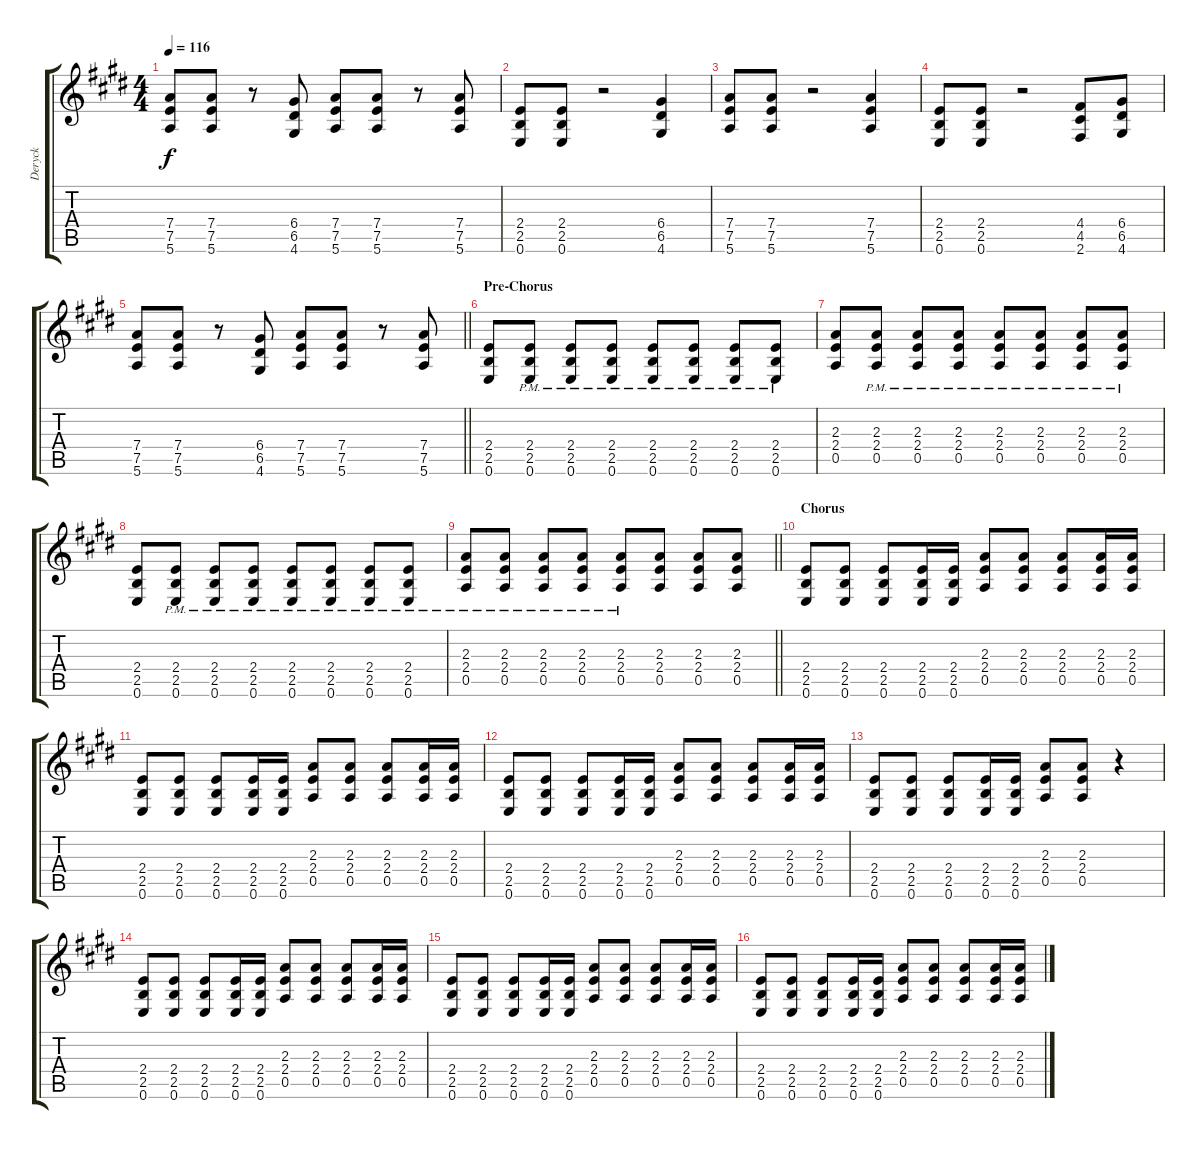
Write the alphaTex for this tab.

\track ("Deryck" "Deryck") {instrument overdrivenguitar}
\staff {score tabs}
\tuning (E4 B3 G3 D3 A2 E2) {hide}
\ts (4 4)
\tempo 116
\clef g2
\ks e
(7.4 7.5 5.6).8{dy f} (7.4 7.5 5.6).8 r.8 (6.4 6.5 4.6).8 (7.4 7.5 5.6).8 (7.4 7.5 5.6).8 r.8 (7.4 7.5 5.6).8 |
(2.4 2.5 0.6).8 (2.4 2.5 0.6).8 r.2 (6.4 6.5 4.6).4 |
(7.4 7.5 5.6).8 (7.4 7.5 5.6).8 r.2 (7.4 7.5 5.6).4 |
(2.4 2.5 0.6).8 (2.4 2.5 0.6).8 r.2 (4.4 4.5 2.6).8 (6.4 6.5 4.6).8 |
\barLineRight lightlight
(7.4 7.5 5.6).8 (7.4 7.5 5.6).8 r.8 (6.4 6.5 4.6).8 (7.4 7.5 5.6).8 (7.4 7.5 5.6).8 r.8 (7.4 7.5 5.6).8 |
\section ("" "Pre-Chorus")
(2.4 2.5 0.6).8 (2.4{pm} 2.5{pm} 0.6{pm}).8 (2.4{pm} 2.5{pm} 0.6{pm}).8 (2.4{pm} 2.5{pm} 0.6{pm}).8 (2.4{pm} 2.5{pm} 0.6{pm}).8 (2.4{pm} 2.5{pm} 0.6{pm}).8 (2.4{pm} 2.5{pm} 0.6{pm}).8 (2.4{pm} 2.5{pm} 0.6{pm}).8 |
(2.3 2.4 0.5).8 (2.3{pm} 2.4{pm} 0.5{pm}).8 (2.3{pm} 2.4{pm} 0.5{pm}).8 (2.3{pm} 2.4{pm} 0.5{pm}).8 (2.3{pm} 2.4{pm} 0.5{pm}).8 (2.3{pm} 2.4{pm} 0.5{pm}).8 (2.3{pm} 2.4{pm} 0.5{pm}).8 (2.3{pm} 2.4{pm} 0.5{pm}).8 |
(2.4 2.5 0.6).8 (2.4{pm} 2.5{pm} 0.6{pm}).8 (2.4{pm} 2.5{pm} 0.6{pm}).8 (2.4{pm} 2.5{pm} 0.6{pm}).8 (2.4{pm} 2.5{pm} 0.6{pm}).8 (2.4{pm} 2.5{pm} 0.6{pm}).8 (2.4{pm} 2.5{pm} 0.6{pm}).8 (2.4{pm} 2.5{pm} 0.6{pm}).8 |
\barLineRight lightlight
(2.3{pm} 2.4{pm} 0.5{pm}).8 (2.3{pm} 2.4{pm} 0.5{pm}).8 (2.3{pm} 2.4{pm} 0.5{pm}).8 (2.3{pm} 2.4{pm} 0.5{pm}).8 (2.3{pm} 2.4{pm} 0.5{pm}).8 (2.3 2.4 0.5).8 (2.3 2.4 0.5).8 (2.3 2.4 0.5).8 |
\section ("" "Chorus")
(2.4 2.5 0.6).8 (2.4 2.5 0.6).8 (2.4 2.5 0.6).8 (2.4 2.5 0.6).16 (2.4 2.5 0.6).16 (2.3 2.4 0.5).8 (2.3 2.4 0.5).8 (2.3 2.4 0.5).8 (2.3 2.4 0.5).16 (2.3 2.4 0.5).16 |
(2.4 2.5 0.6).8 (2.4 2.5 0.6).8 (2.4 2.5 0.6).8 (2.4 2.5 0.6).16 (2.4 2.5 0.6).16 (2.3 2.4 0.5).8 (2.3 2.4 0.5).8 (2.3 2.4 0.5).8 (2.3 2.4 0.5).16 (2.3 2.4 0.5).16 |
(2.4 2.5 0.6).8 (2.4 2.5 0.6).8 (2.4 2.5 0.6).8 (2.4 2.5 0.6).16 (2.4 2.5 0.6).16 (2.3 2.4 0.5).8 (2.3 2.4 0.5).8 (2.3 2.4 0.5).8 (2.3 2.4 0.5).16 (2.3 2.4 0.5).16 |
(2.4 2.5 0.6).8 (2.4 2.5 0.6).8 (2.4 2.5 0.6).8 (2.4 2.5 0.6).16 (2.4 2.5 0.6).16 (2.3 2.4 0.5).8 (2.3 2.4 0.5).8 r.4 |
(2.4 2.5 0.6).8 (2.4 2.5 0.6).8 (2.4 2.5 0.6).8 (2.4 2.5 0.6).16 (2.4 2.5 0.6).16 (2.3 2.4 0.5).8 (2.3 2.4 0.5).8 (2.3 2.4 0.5).8 (2.3 2.4 0.5).16 (2.3 2.4 0.5).16 |
(2.4 2.5 0.6).8 (2.4 2.5 0.6).8 (2.4 2.5 0.6).8 (2.4 2.5 0.6).16 (2.4 2.5 0.6).16 (2.3 2.4 0.5).8 (2.3 2.4 0.5).8 (2.3 2.4 0.5).8 (2.3 2.4 0.5).16 (2.3 2.4 0.5).16 |
(2.4 2.5 0.6).8 (2.4 2.5 0.6).8 (2.4 2.5 0.6).8 (2.4 2.5 0.6).16 (2.4 2.5 0.6).16 (2.3 2.4 0.5).8 (2.3 2.4 0.5).8 (2.3 2.4 0.5).8 (2.3 2.4 0.5).16 (2.3 2.4 0.5).16
